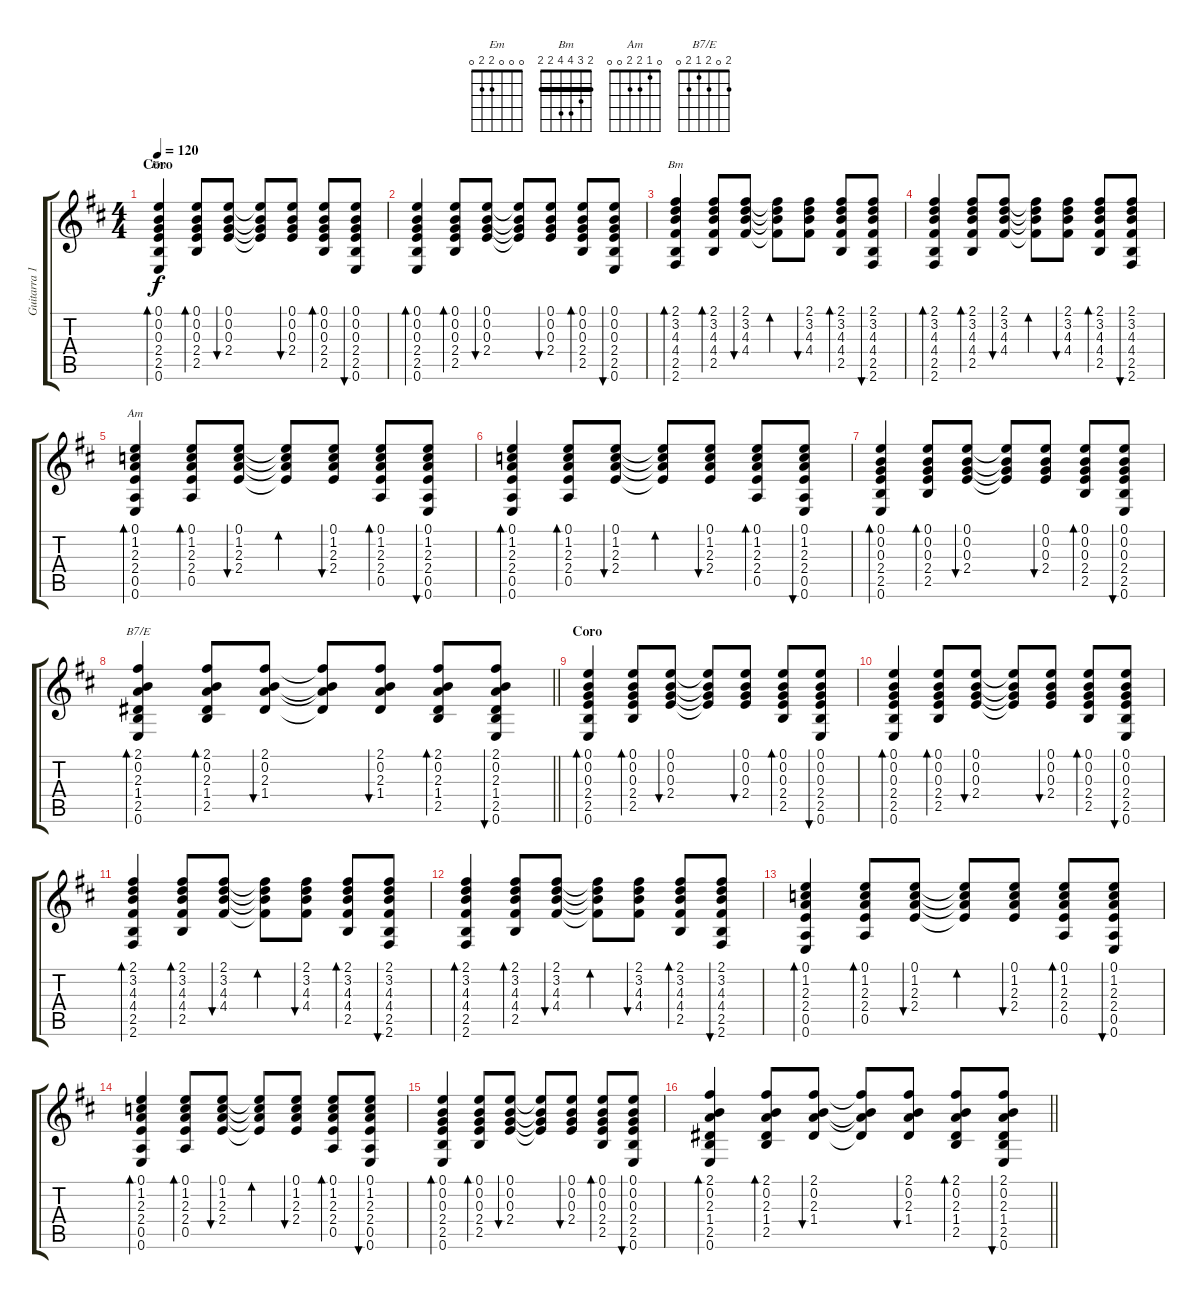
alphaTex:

\track ("Guitarra 1" "Guitarra 1") {instrument acousticguitarsteel}
\staff {score tabs}
\tuning (E4 B3 G3 D3 A2 E2) {hide}
\chord ("Em" 0 0 0 2 2 0)
\chord ("Bm" 2 3 4 4 2 2) {barre 2}
\chord ("Am" 0 1 2 2 0 0)
\chord ("B7/E" 2 0 2 1 2 0)
\ts (4 4)
\section ("" "Coro")
\tempo 120
\clef g2
\ks d
(0.1 0.2 0.3 2.4 2.5 0.6).4{bd 60 ch "Em" dy f} (0.1 0.2 0.3 2.4 2.5).8{bd 60} (0.1 0.2 0.3 2.4).8{bu 60} (0.1{t} 0.2{t} 0.3{t} 2.4{t}).8 (0.1 0.2 0.3 2.4).8{bu 60} (0.1 0.2 0.3 2.4 2.5).8{bd 60} (0.1 0.2 0.3 2.4 2.5 0.6).8{bu 60} |
(0.1 0.2 0.3 2.4 2.5 0.6).4{bd 60} (0.1 0.2 0.3 2.4 2.5).8{bd 60} (0.1 0.2 0.3 2.4).8{bu 60} (0.1{t} 0.2{t} 0.3{t} 2.4{t}).8 (0.1 0.2 0.3 2.4).8{bu 60} (0.1 0.2 0.3 2.4 2.5).8{bd 60} (0.1 0.2 0.3 2.4 2.5 0.6).8{bu 60} |
(2.1 3.2 4.3 4.4 2.5 2.6).4{bd 60 ch "Bm"} (2.1 3.2 4.3 4.4 2.5).8{bd 60} (2.1 3.2 4.3 4.4).8{bu 60} (2.1{t} 3.2{t} 4.3{t} 4.4{t}).8{bd 60} (2.1 3.2 4.3 4.4).8{bu 60} (2.1 3.2 4.3 4.4 2.5).8{bd 60} (2.1 3.2 4.3 4.4 2.5 2.6).8{bu 60} |
(2.1 3.2 4.3 4.4 2.5 2.6).4{bd 60} (2.1 3.2 4.3 4.4 2.5).8{bd 60} (2.1 3.2 4.3 4.4).8{bu 60} (2.1{t} 3.2{t} 4.3{t} 4.4{t}).8{bd 60} (2.1 3.2 4.3 4.4).8{bu 60} (2.1 3.2 4.3 4.4 2.5).8{bd 60} (2.1 3.2 4.3 4.4 2.5 2.6).8{bu 60} |
(0.1 1.2 2.3 2.4 0.5 0.6).4{bd 60 ch "Am"} (0.1 1.2 2.3 2.4 0.5).8{bd 60} (0.1 1.2 2.3 2.4).8{bu 60} (0.1{t} 1.2{t} 2.3{t} 2.4{t}).8{bd 60} (0.1 1.2 2.3 2.4).8{bu 60} (0.1 1.2 2.3 2.4 0.5).8{bd 60} (0.1 1.2 2.3 2.4 0.5 0.6).8{bu 60} |
(0.1 1.2 2.3 2.4 0.5 0.6).4{bd 60} (0.1 1.2 2.3 2.4 0.5).8{bd 60} (0.1 1.2 2.3 2.4).8{bu 60} (0.1{t} 1.2{t} 2.3{t} 2.4{t}).8{bd 60} (0.1 1.2 2.3 2.4).8{bu 60} (0.1 1.2 2.3 2.4 0.5).8{bd 60} (0.1 1.2 2.3 2.4 0.5 0.6).8{bu 60} |
(0.1 0.2 0.3 2.4 2.5 0.6).4{bd 60} (0.1 0.2 0.3 2.4 2.5).8{bd 60} (0.1 0.2 0.3 2.4).8{bu 60} (0.1{t} 0.2{t} 0.3{t} 2.4{t}).8 (0.1 0.2 0.3 2.4).8{bu 60} (0.1 0.2 0.3 2.4 2.5).8{bd 60} (0.1 0.2 0.3 2.4 2.5 0.6).8{bu 60} |
\barLineRight lightlight
(2.1 0.2 2.3 1.4 2.5 0.6).4{bd 60 ch "B7/E"} (2.1 0.2 2.3 1.4 2.5).8{bd 60} (2.1 0.2 2.3 1.4).8{bu 60} (2.1{t} 0.2{t} 2.3{t} 1.4{t}).8 (2.1 0.2 2.3 1.4).8{bu 60} (2.1 0.2 2.3 1.4 2.5).8{bd 60} (2.1 0.2 2.3 1.4 2.5 0.6).8{bu 60} |
\section ("" "Coro")
(0.1 0.2 0.3 2.4 2.5 0.6).4{bd 60} (0.1 0.2 0.3 2.4 2.5).8{bd 60} (0.1 0.2 0.3 2.4).8{bu 60} (0.1{t} 0.2{t} 0.3{t} 2.4{t}).8 (0.1 0.2 0.3 2.4).8{bu 60} (0.1 0.2 0.3 2.4 2.5).8{bd 60} (0.1 0.2 0.3 2.4 2.5 0.6).8{bu 60} |
(0.1 0.2 0.3 2.4 2.5 0.6).4{bd 60} (0.1 0.2 0.3 2.4 2.5).8{bd 60} (0.1 0.2 0.3 2.4).8{bu 60} (0.1{t} 0.2{t} 0.3{t} 2.4{t}).8 (0.1 0.2 0.3 2.4).8{bu 60} (0.1 0.2 0.3 2.4 2.5).8{bd 60} (0.1 0.2 0.3 2.4 2.5 0.6).8{bu 60} |
(2.1 3.2 4.3 4.4 2.5 2.6).4{bd 60} (2.1 3.2 4.3 4.4 2.5).8{bd 60} (2.1 3.2 4.3 4.4).8{bu 60} (2.1{t} 3.2{t} 4.3{t} 4.4{t}).8{bd 60} (2.1 3.2 4.3 4.4).8{bu 60} (2.1 3.2 4.3 4.4 2.5).8{bd 60} (2.1 3.2 4.3 4.4 2.5 2.6).8{bu 60} |
(2.1 3.2 4.3 4.4 2.5 2.6).4{bd 60} (2.1 3.2 4.3 4.4 2.5).8{bd 60} (2.1 3.2 4.3 4.4).8{bu 60} (2.1{t} 3.2{t} 4.3{t} 4.4{t}).8{bd 60} (2.1 3.2 4.3 4.4).8{bu 60} (2.1 3.2 4.3 4.4 2.5).8{bd 60} (2.1 3.2 4.3 4.4 2.5 2.6).8{bu 60} |
(0.1 1.2 2.3 2.4 0.5 0.6).4{bd 60} (0.1 1.2 2.3 2.4 0.5).8{bd 60} (0.1 1.2 2.3 2.4).8{bu 60} (0.1{t} 1.2{t} 2.3{t} 2.4{t}).8{bd 60} (0.1 1.2 2.3 2.4).8{bu 60} (0.1 1.2 2.3 2.4 0.5).8{bd 60} (0.1 1.2 2.3 2.4 0.5 0.6).8{bu 60} |
(0.1 1.2 2.3 2.4 0.5 0.6).4{bd 60} (0.1 1.2 2.3 2.4 0.5).8{bd 60} (0.1 1.2 2.3 2.4).8{bu 60} (0.1{t} 1.2{t} 2.3{t} 2.4{t}).8{bd 60} (0.1 1.2 2.3 2.4).8{bu 60} (0.1 1.2 2.3 2.4 0.5).8{bd 60} (0.1 1.2 2.3 2.4 0.5 0.6).8{bu 60} |
(0.1 0.2 0.3 2.4 2.5 0.6).4{bd 60} (0.1 0.2 0.3 2.4 2.5).8{bd 60} (0.1 0.2 0.3 2.4).8{bu 60} (0.1{t} 0.2{t} 0.3{t} 2.4{t}).8 (0.1 0.2 0.3 2.4).8{bu 60} (0.1 0.2 0.3 2.4 2.5).8{bd 60} (0.1 0.2 0.3 2.4 2.5 0.6).8{bu 60} |
\barLineRight lightlight
(2.1 0.2 2.3 1.4 2.5 0.6).4{bd 60} (2.1 0.2 2.3 1.4 2.5).8{bd 60} (2.1 0.2 2.3 1.4).8{bu 60} (2.1{t} 0.2{t} 2.3{t} 1.4{t}).8 (2.1 0.2 2.3 1.4).8{bu 60} (2.1 0.2 2.3 1.4 2.5).8{bd 60} (2.1 0.2 2.3 1.4 2.5 0.6).8{bu 60}
